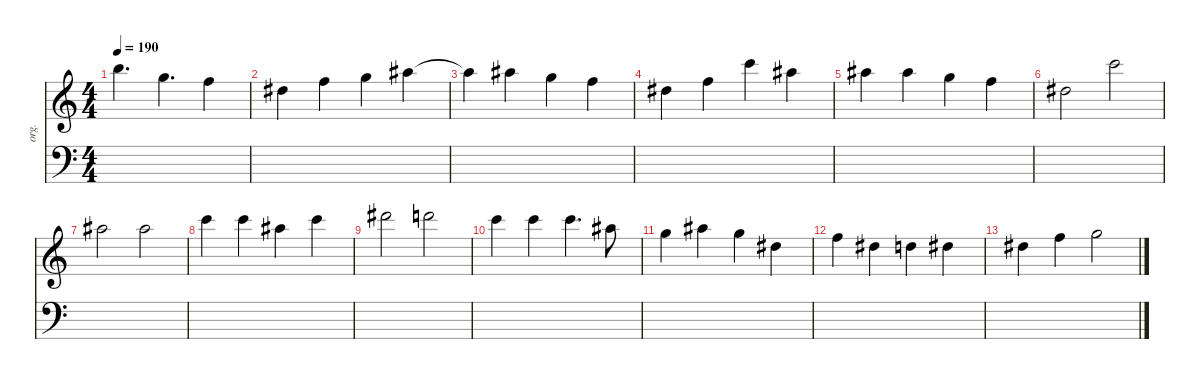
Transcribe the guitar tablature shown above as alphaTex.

\defaultSystemsLayout 4
\hideDynamics
\bracketExtendMode nobrackets
\track ("OrganOrPiano" "org.") {instrument drawbarorgan}
\staff {score}
\tuning (E4 B3 G3 D3 A2 E2)
\ts (4 4)
\tempo 190
\clef g2
\ks c
19.1.4{d dy mf beam Down} 15.1.4{d beam Down} 13.1.4{beam Down} |
11.1{acc #}.4{beam Down} 13.1.4{beam Down} 15.1.4{beam Down} 18.1{acc #}.4{beam Down} |
18.1{t acc #}.4{beam Down} 18.1{acc #}.4{beam Down} 15.1.4{beam Down} 13.1.4{beam Down} |
11.1{acc #}.4{beam Down} 13.1.4{beam Down} 20.1.4{beam Down} 18.1{acc #}.4{beam Down} |
18.1{acc #}.4{beam Down} 18.1{acc #}.4{beam Down} 15.1.4{beam Down} 13.1.4{beam Down} |
11.1{acc #}.2{beam Down} 20.1.2{beam Down} |
18.1{acc #}.2{beam Down} 18.1{acc #}.2{beam Down} |
20.1.4{beam Down} 20.1.4{beam Down} 18.1{acc #}.4{beam Down} 20.1.4{beam Down} |
23.1{acc #}.2{beam Down} 22.1.2{beam Down} |
20.1.4{beam Down} 20.1.4{beam Down} 20.1.4{d beam Down} 18.1{acc #}.8{beam Down} |
15.1.4{beam Down} 18.1{acc #}.4{beam Down} 15.1.4{beam Down} 11.1{acc #}.4{beam Down} |
13.1.4{beam Down} 11.1{acc #}.4{beam Down} 10.1.4{beam Down} 11.1{acc #}.4{beam Down} |
11.1{acc #}.4{beam Down} 13.1.4{beam Down} 15.1.2{beam Down}
\staff {score}
\tuning (G2 D2 A1 E1 B0)
\clef f4
\ottava regular
\simile none
\ks c
|
|
|
|
|
|
|
|
|
|
|
|
